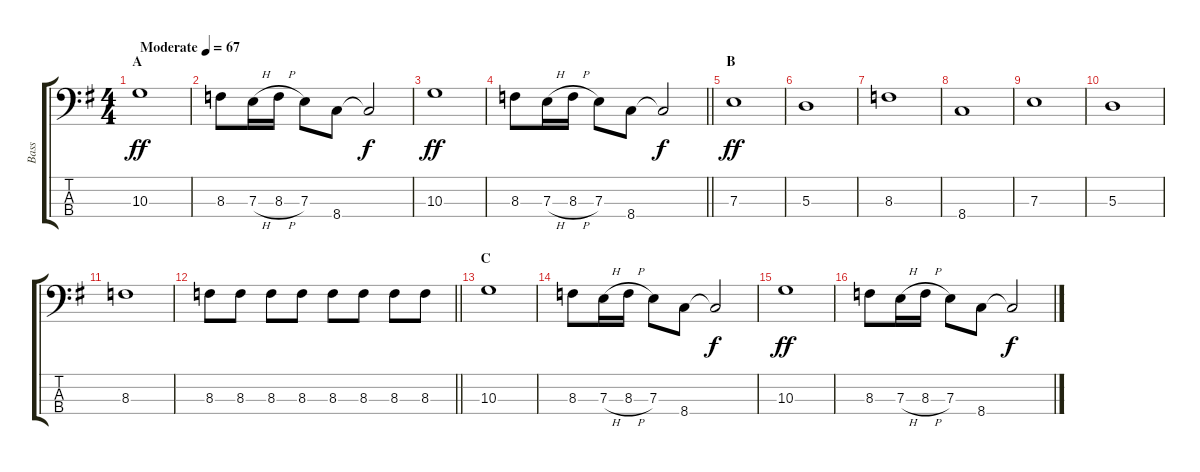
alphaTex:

\track ("Bass" "Bass") {instrument electricbasspick}
\staff {score tabs}
\tuning (G2 D2 A1 E1) {hide}
\ts (4 4)
\section ("" "A")
\tempo (67 "Moderate")
\clef f4
\ks g
10.3.1{dy ff instrument electricbasspick} |
8.3.8 7.3{h}.16 8.3{h}.16 7.3.8 8.4.8 8.4{t}.2{dy f} |
10.3.1{dy ff} |
\barLineRight lightlight
8.3.8 7.3{h}.16 8.3{h}.16 7.3.8 8.4.8 8.4{t}.2{dy f} |
\section ("" "B")
7.3.1{dy ff} |
5.3.1 |
8.3.1 |
8.4.1 |
7.3.1 |
5.3.1 |
8.3.1 |
\barLineRight lightlight
8.3.8 8.3.8 8.3.8 8.3.8 8.3.8 8.3.8 8.3.8 8.3.8 |
\section ("" "C")
10.3.1 |
8.3.8 7.3{h}.16 8.3{h}.16 7.3.8 8.4.8 8.4{t}.2{dy f} |
10.3.1{dy ff} |
8.3.8 7.3{h}.16 8.3{h}.16 7.3.8 8.4.8 8.4{t}.2{dy f}
